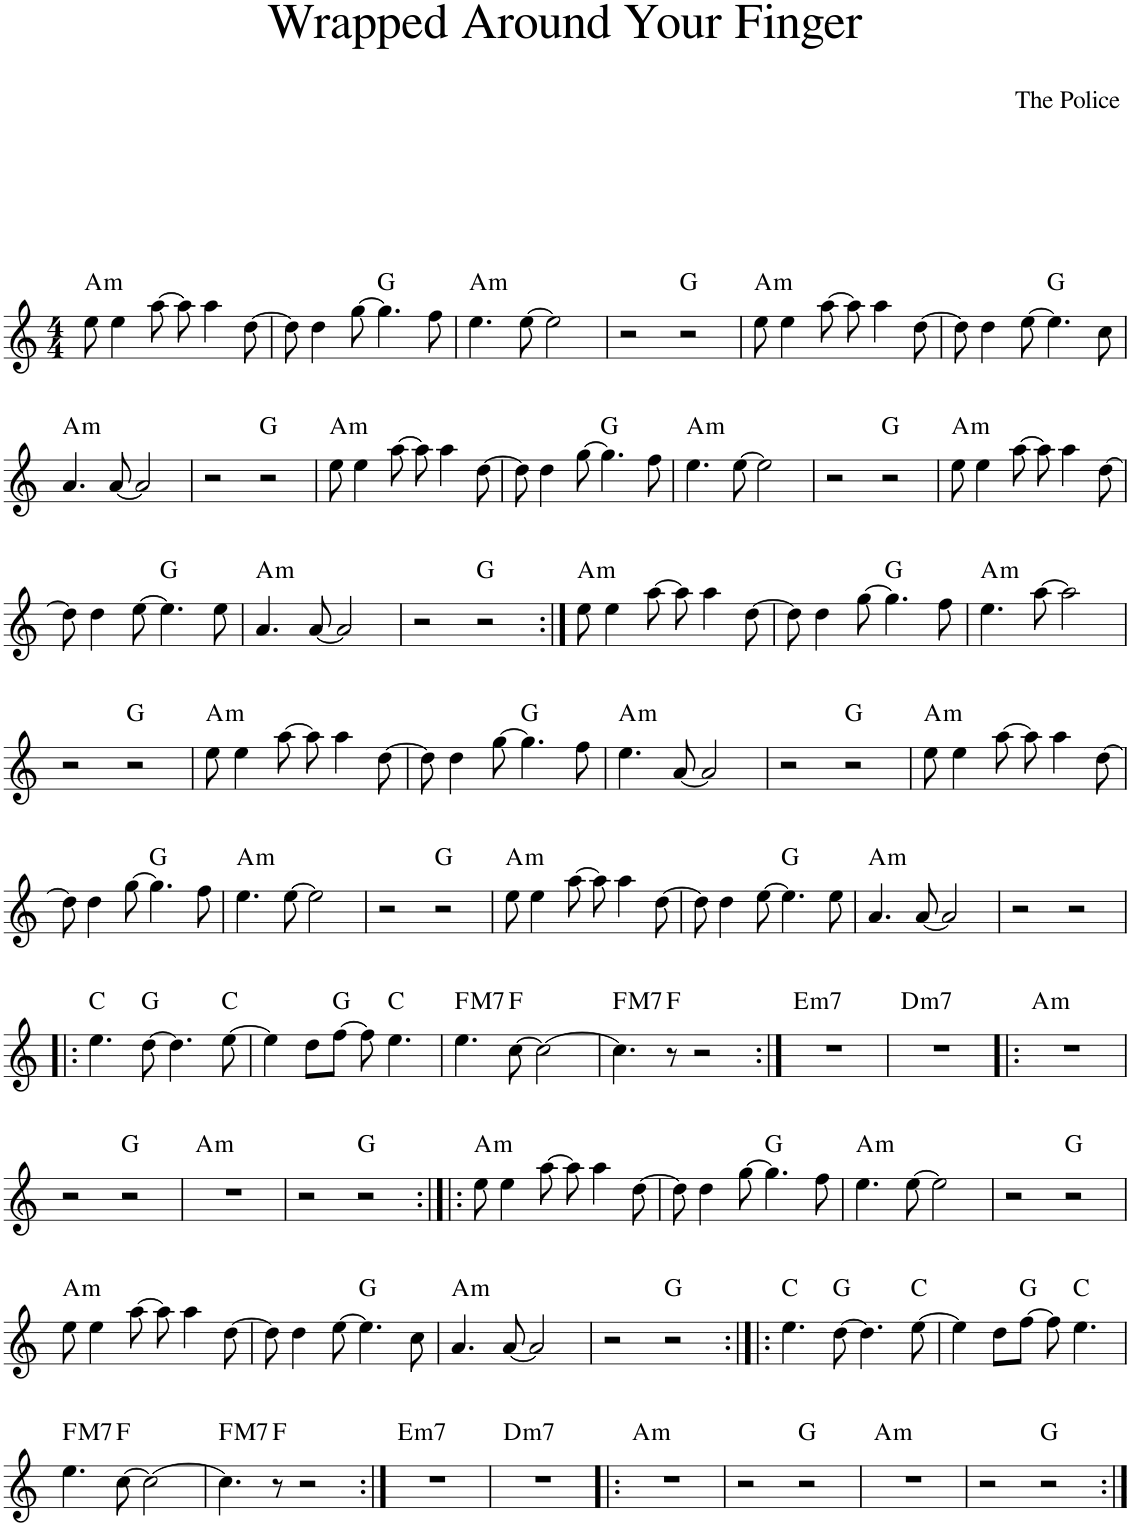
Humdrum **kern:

**kern	**harte
*part1	*part1
*staff1	*
*I"Piano	*
*I'Pno.	*
*clefG2	*
*k[]	*
*M4/4	*
=1	=1
!	!LO:H:kt=m
8ee\	A:min
4ee\	.
[8aa\	.
8aa\]	.
4aa\	.
[8dd\	.
=2	=2
8dd\]	.
4dd\	.
[8gg\	.
4.gg\]	G:maj
8ff\	.
=3	=3
!	!LO:H:kt=m
4.ee\	A:min
[8ee\	.
2ee\]	.
=4	=4
2r	.
2r	G:maj
=5	=5
!	!LO:H:kt=m
8ee\	A:min
4ee\	.
[8aa\	.
8aa\]	.
4aa\	.
[8dd\	.
=6	=6
8dd\]	.
4dd\	.
[8ee\	.
4.ee\]	G:maj
8cc\	.
!!LO:LB:g=z
=7	=7
!	!LO:H:kt=m
4.a/	A:min
[8a/	.
2a/]	.
=8	=8
2r	.
2r	G:maj
=9	=9
!	!LO:H:kt=m
8ee\	A:min
4ee\	.
[8aa\	.
8aa\]	.
4aa\	.
[8dd\	.
=10	=10
8dd\]	.
4dd\	.
[8gg\	.
4.gg\]	G:maj
8ff\	.
=11	=11
!	!LO:H:kt=m
4.ee\	A:min
[8ee\	.
2ee\]	.
=12	=12
2r	.
2r	G:maj
=13	=13
!	!LO:H:kt=m
8ee\	A:min
4ee\	.
[8aa\	.
8aa\]	.
4aa\	.
[8dd\	.
!!LO:LB:g=z
=14	=14
8dd\]	.
4dd\	.
[8ee\	.
4.ee\]	G:maj
8ee\	.
=15	=15
!	!LO:H:kt=m
4.a/	A:min
[8a/	.
2a/]	.
=16	=16
2r	.
2r	G:maj
=17:|!	=17:|!
!	!LO:H:kt=m
8ee\	A:min
4ee\	.
[8aa\	.
8aa\]	.
4aa\	.
[8dd\	.
=18	=18
8dd\]	.
4dd\	.
[8gg\	.
4.gg\]	G:maj
8ff\	.
=19	=19
!	!LO:H:kt=m
4.ee\	A:min
[8aa\	.
2aa\]	.
!!LO:LB:g=z
=20	=20
2r	.
2r	G:maj
=21	=21
!	!LO:H:kt=m
8ee\	A:min
4ee\	.
[8aa\	.
8aa\]	.
4aa\	.
[8dd\	.
=22	=22
8dd\]	.
4dd\	.
[8gg\	.
4.gg\]	G:maj
8ff\	.
=23	=23
!	!LO:H:kt=m
4.ee\	A:min
[8a/	.
2a/]	.
=24	=24
2r	.
2r	G:maj
=25	=25
!	!LO:H:kt=m
8ee\	A:min
4ee\	.
[8aa\	.
8aa\]	.
4aa\	.
[8dd\	.
!!LO:LB:g=z
=26	=26
8dd\]	.
4dd\	.
[8gg\	.
4.gg\]	G:maj
8ff\	.
=27	=27
!	!LO:H:kt=m
4.ee\	A:min
[8ee\	.
2ee\]	.
=28	=28
2r	.
2r	G:maj
=29	=29
!	!LO:H:kt=m
8ee\	A:min
4ee\	.
[8aa\	.
8aa\]	.
4aa\	.
[8dd\	.
=30	=30
8dd\]	.
4dd\	.
[8ee\	.
4.ee\]	G:maj
8ee\	.
=31	=31
!	!LO:H:kt=m
4.a/	A:min
[8a/	.
2a/]	.
=32	=32
2r	.
2r	.
!!LO:LB:g=z
=33!|:	=33!|:
4.ee\	C:maj
[8dd\	G:maj
4.dd\]	.
[8ee\	C:maj
=34	=34
4ee\]	.
8dd\L	.
[8ff\J	G:maj
8ff\]	.
4.ee\	C:maj
=35	=35
!	!LO:H:kt=M7
4.ee\	F:maj7
[8cc\	F:maj
2cc\_	.
=36	=36
!	!LO:H:kt=M7
4.cc\]	F:maj7
8r	F:maj
2r	.
=37:|!	=37:|!
!	!LO:H:kt=m7
1r	E:min7
=38	=38
!	!LO:H:kt=m7
1r	D:min7
=39!|:	=39!|:
!	!LO:H:kt=m
1r	A:min
!!LO:LB:g=z
=40	=40
2r	.
2r	G:maj
=41	=41
!	!LO:H:kt=m
1r	A:min
=42	=42
2r	.
2r	G:maj
=43:|!|:	=43:|!|:
!	!LO:H:kt=m
8ee\	A:min
4ee\	.
[8aa\	.
8aa\]	.
4aa\	.
[8dd\	.
=44	=44
8dd\]	.
4dd\	.
[8gg\	.
4.gg\]	G:maj
8ff\	.
=45	=45
!	!LO:H:kt=m
4.ee\	A:min
[8ee\	.
2ee\]	.
=46	=46
2r	.
2r	G:maj
!!LO:LB:g=z
=47	=47
!	!LO:H:kt=m
8ee\	A:min
4ee\	.
[8aa\	.
8aa\]	.
4aa\	.
[8dd\	.
=48	=48
8dd\]	.
4dd\	.
[8ee\	.
4.ee\]	G:maj
8cc\	.
=49	=49
!	!LO:H:kt=m
4.a/	A:min
[8a/	.
2a/]	.
=50	=50
2r	.
2r	G:maj
=51:|!|:	=51:|!|:
4.ee\	C:maj
[8dd\	G:maj
4.dd\]	.
[8ee\	C:maj
=52	=52
4ee\]	.
8dd\L	.
[8ff\J	G:maj
8ff\]	.
4.ee\	C:maj
!!LO:LB:g=z
=53	=53
!	!LO:H:kt=M7
4.ee\	F:maj7
[8cc\	F:maj
2cc\_	.
=54	=54
!	!LO:H:kt=M7
4.cc\]	F:maj7
8r	F:maj
2r	.
=55:|!	=55:|!
!	!LO:H:kt=m7
1r	E:min7
=56	=56
!	!LO:H:kt=m7
1r	D:min7
=57!|:	=57!|:
!	!LO:H:kt=m
1r	A:min
=58	=58
2r	.
2r	G:maj
=59	=59
!	!LO:H:kt=m
1r	A:min
=60	=60
2r	.
2r	G:maj
=:|!	=:|!
*-	*-
